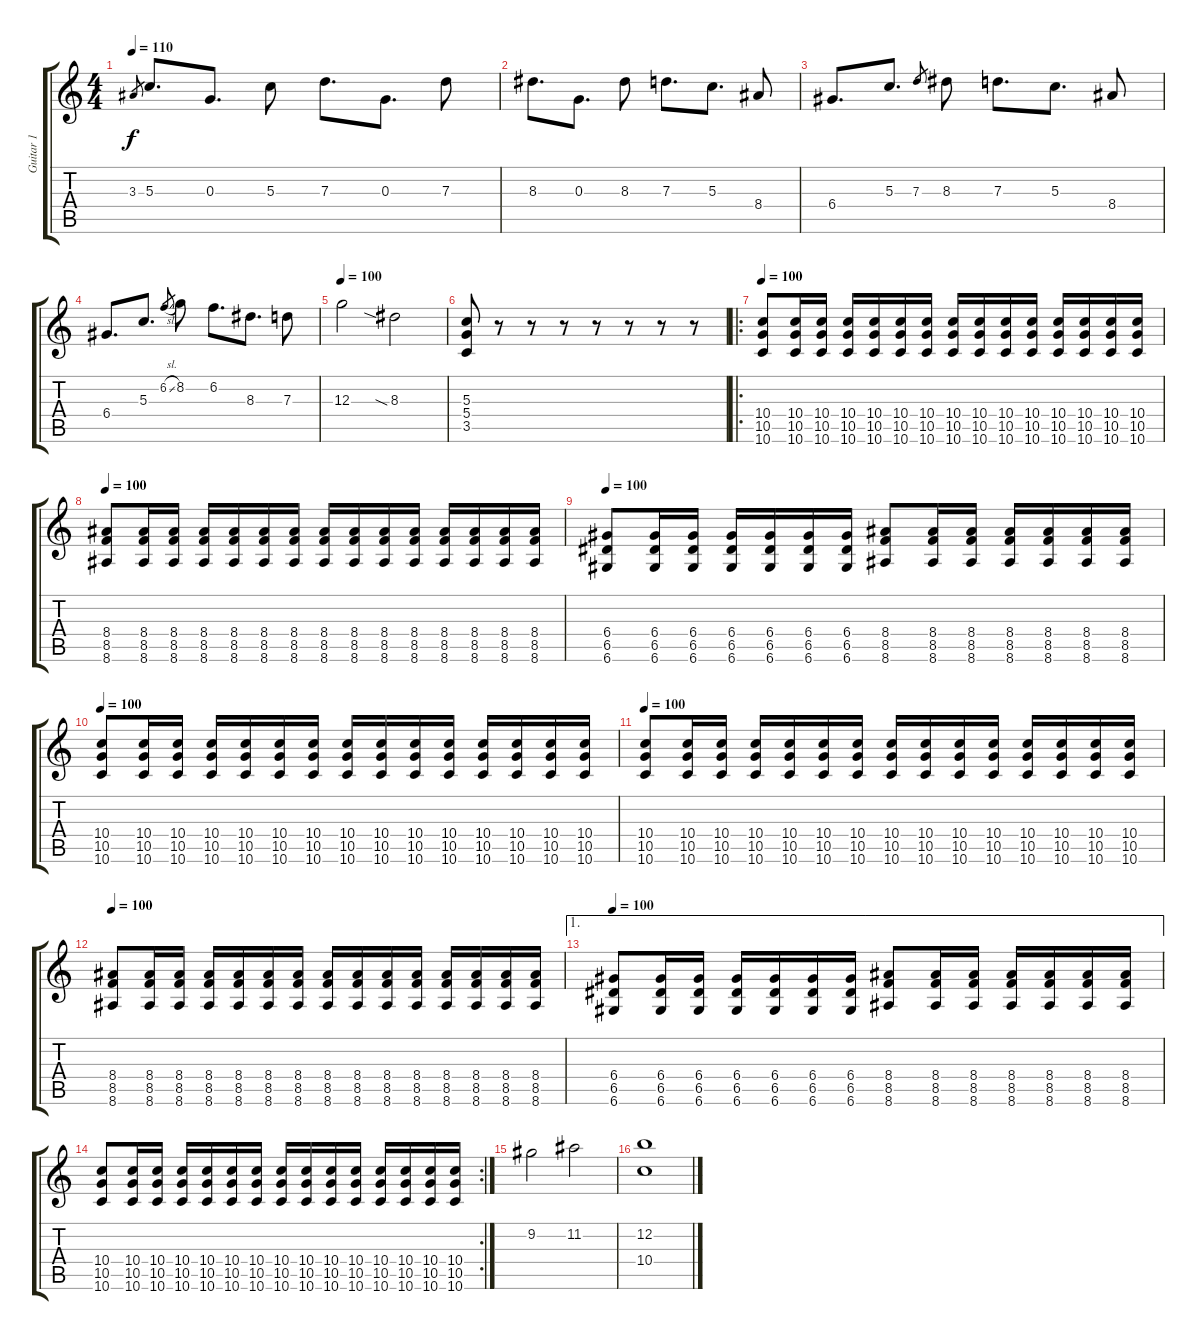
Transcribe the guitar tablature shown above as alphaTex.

\track ("Guitar 1" "Guitar 1") {instrument distortionguitar}
\staff {score tabs}
\tuning (E4 B3 G3 D3 A2 D2) {hide}
\ts (4 4)
\tempo 110
\clef g2
\ks c
3.3.8{gr dy f} 5.3.8{d} 0.3.8{d} 5.3.8 7.3.8{d} 0.3.8{d} 7.3.8 |
8.3.8{d} 0.3.8{d} 8.3.8 7.3.8{d} 5.3.8{d} 8.4.8 |
6.4.8{d} 5.3.8{d} 7.3.8{gr} 8.3.8 7.3.8{d} 5.3.8{d} 8.4.8 |
6.4.8{d} 5.3.8{d} 6.2{sl}.8{gr} 8.2.8 6.2.8{d} 8.3.8{d} 7.3.8 |
\tempo 100
12.3.2 8.3{sia}.2 |
(5.3 5.4 3.5).8 r.8 r.8 r.8 r.8 r.8 r.8 r.8 |
\ro
\tempo 100
(10.4 10.5 10.6).8 (10.4 10.5 10.6).16 (10.4 10.5 10.6).16 (10.4 10.5 10.6).16 (10.4 10.5 10.6).16 (10.4 10.5 10.6).16 (10.4 10.5 10.6).16 (10.4 10.5 10.6).16 (10.4 10.5 10.6).16 (10.4 10.5 10.6).16 (10.4 10.5 10.6).16 (10.4 10.5 10.6).16 (10.4 10.5 10.6).16 (10.4 10.5 10.6).16 (10.4 10.5 10.6).16 |
\tempo 100
(8.4 8.5 8.6).8 (8.4 8.5 8.6).16 (8.4 8.5 8.6).16 (8.4 8.5 8.6).16 (8.4 8.5 8.6).16 (8.4 8.5 8.6).16 (8.4 8.5 8.6).16 (8.4 8.5 8.6).16 (8.4 8.5 8.6).16 (8.4 8.5 8.6).16 (8.4 8.5 8.6).16 (8.4 8.5 8.6).16 (8.4 8.5 8.6).16 (8.4 8.5 8.6).16 (8.4 8.5 8.6).16 |
\tempo 100
(6.4 6.5 6.6).8 (6.4 6.5 6.6).16 (6.4 6.5 6.6).16 (6.4 6.5 6.6).16 (6.4 6.5 6.6).16 (6.4 6.5 6.6).16 (6.4 6.5 6.6).16 (8.4 8.5 8.6).8 (8.4 8.5 8.6).16 (8.4 8.5 8.6).16 (8.4 8.5 8.6).16 (8.4 8.5 8.6).16 (8.4 8.5 8.6).16 (8.4 8.5 8.6).16 |
\tempo 100
(10.4 10.5 10.6).8 (10.4 10.5 10.6).16 (10.4 10.5 10.6).16 (10.4 10.5 10.6).16 (10.4 10.5 10.6).16 (10.4 10.5 10.6).16 (10.4 10.5 10.6).16 (10.4 10.5 10.6).16 (10.4 10.5 10.6).16 (10.4 10.5 10.6).16 (10.4 10.5 10.6).16 (10.4 10.5 10.6).16 (10.4 10.5 10.6).16 (10.4 10.5 10.6).16 (10.4 10.5 10.6).16 |
\tempo 100
(10.4 10.5 10.6).8 (10.4 10.5 10.6).16 (10.4 10.5 10.6).16 (10.4 10.5 10.6).16 (10.4 10.5 10.6).16 (10.4 10.5 10.6).16 (10.4 10.5 10.6).16 (10.4 10.5 10.6).16 (10.4 10.5 10.6).16 (10.4 10.5 10.6).16 (10.4 10.5 10.6).16 (10.4 10.5 10.6).16 (10.4 10.5 10.6).16 (10.4 10.5 10.6).16 (10.4 10.5 10.6).16 |
\tempo 100
(8.4 8.5 8.6).8 (8.4 8.5 8.6).16 (8.4 8.5 8.6).16 (8.4 8.5 8.6).16 (8.4 8.5 8.6).16 (8.4 8.5 8.6).16 (8.4 8.5 8.6).16 (8.4 8.5 8.6).16 (8.4 8.5 8.6).16 (8.4 8.5 8.6).16 (8.4 8.5 8.6).16 (8.4 8.5 8.6).16 (8.4 8.5 8.6).16 (8.4 8.5 8.6).16 (8.4 8.5 8.6).16 |
\ae 1
\tempo 100
(6.4 6.5 6.6).8 (6.4 6.5 6.6).16 (6.4 6.5 6.6).16 (6.4 6.5 6.6).16 (6.4 6.5 6.6).16 (6.4 6.5 6.6).16 (6.4 6.5 6.6).16 (8.4 8.5 8.6).8 (8.4 8.5 8.6).16 (8.4 8.5 8.6).16 (8.4 8.5 8.6).16 (8.4 8.5 8.6).16 (8.4 8.5 8.6).16 (8.4 8.5 8.6).16 |
\rc 2
(10.4 10.5 10.6).8 (10.4 10.5 10.6).16 (10.4 10.5 10.6).16 (10.4 10.5 10.6).16 (10.4 10.5 10.6).16 (10.4 10.5 10.6).16 (10.4 10.5 10.6).16 (10.4 10.5 10.6).16 (10.4 10.5 10.6).16 (10.4 10.5 10.6).16 (10.4 10.5 10.6).16 (10.4 10.5 10.6).16 (10.4 10.5 10.6).16 (10.4 10.5 10.6).16 (10.4 10.5 10.6).16 |
9.2.2 11.2.2 |
(12.2 10.4).1
